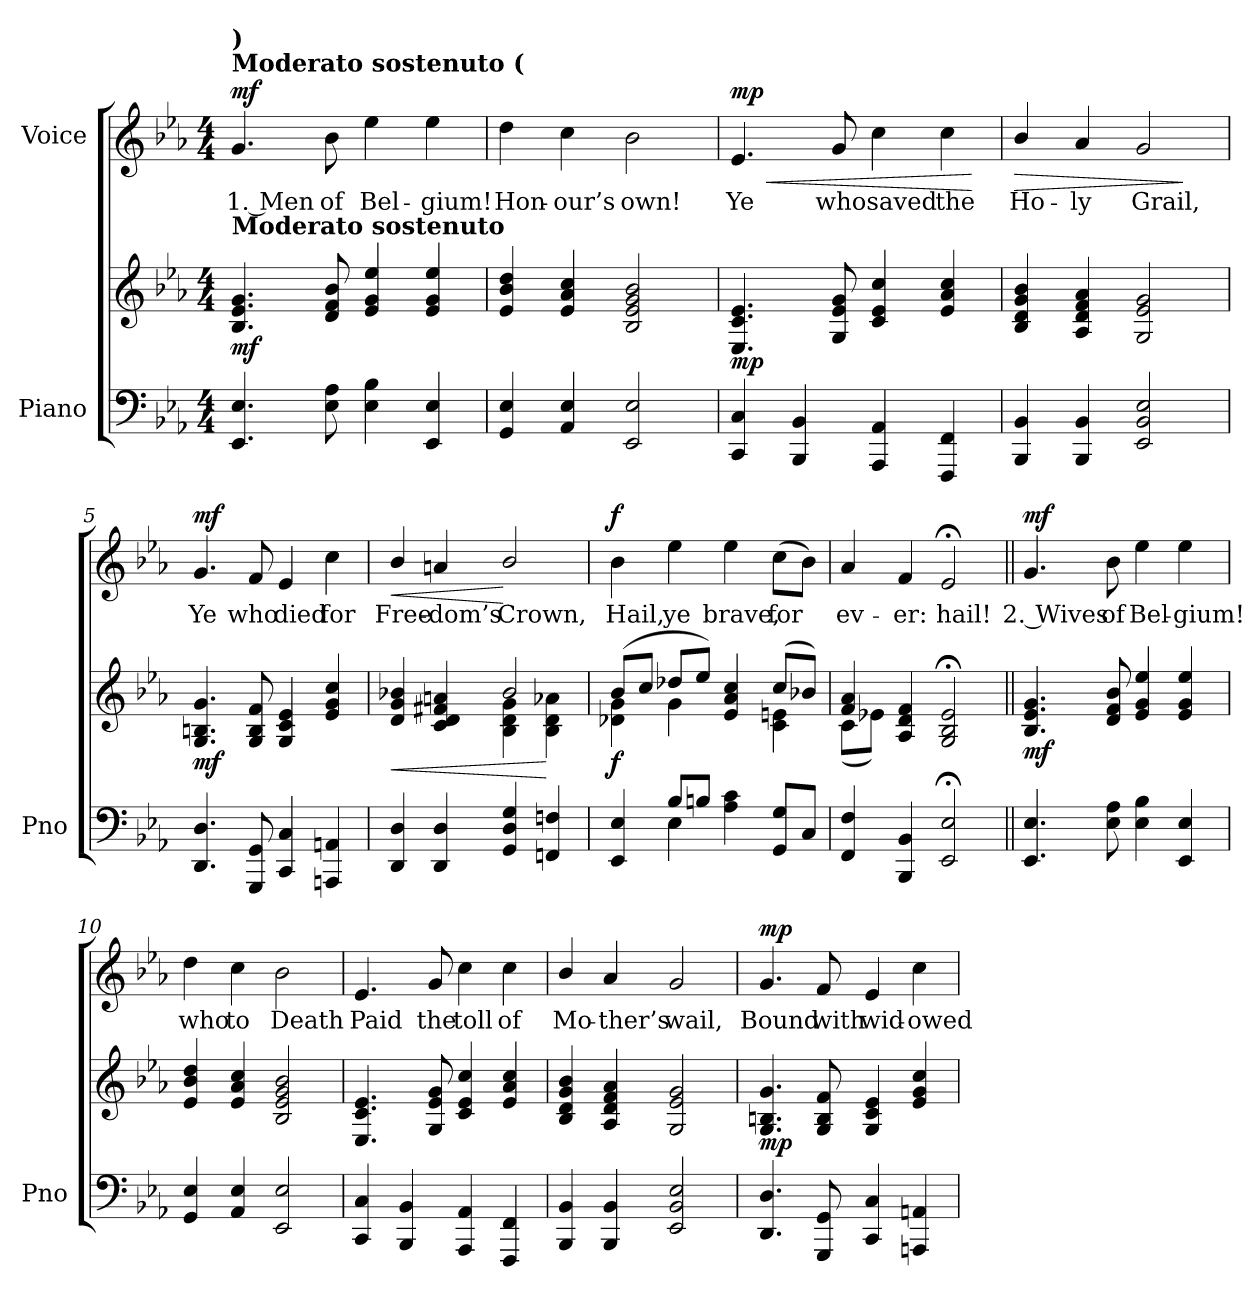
**kern	**kern	**dynam	**kern	**text	**dynam
*part2	*part2	*part2	*part1	*part1	*part1
*staff3	*staff2	*staff2/3	*staff1	*staff1	*staff1
*I"Piano	*	*	*I"Voice	*	*
*I'Pno	*	*	*	*	*
*clefF4	*clefG2	*	*clefG2	*	*
*k[b-e-a-]	*k[b-e-a-]	*	*k[b-e-a-]	*	*
*M4/4	*M4/4	*	*M4/4	*	*
*MM62	*MM62	*	*MM62	*	*
=1	=1	=1	=1	=1	=1
!	!	!	!LO:TX:a:B:t=Moderato sostenuto (	!	!
!	!	!	!LO:TX:a:B:t=)	!	!
!	!LO:TX:a:B:t=Moderato sostenuto	!	!	!	!
!	!	!LO:DY:b	!	!LO:LY:b	!LO:DY:a
4.EE-/ 4.E-/	4.B-/ 4.e-/ 4.g/	mf	4.g/	1. Men	mf
!	!	!	!	!LO:LY:b	!
8E-\ 8A-\	8d/ 8f/ 8b-/	.	8b-\	of	.
!	!	!	!	!LO:LY:b	!
4E-\ 4B-\	4e-/ 4g/ 4ee-/	.	4ee-\	Bel-	.
!	!	!	!	!LO:LY:b	!
4EE-/ 4E-/	4e-/ 4g/ 4ee-/	.	4ee-\	-gium!	.
=2	=2	=2	=2	=2	=2
!	!	!	!	!LO:LY:b	!
4GG/ 4E-/	4e-/ 4b-/ 4dd/	.	4dd\	Hon-	.
!	!	!	!	!LO:LY:b	!
4AA-/ 4E-/	4e-/ 4a-/ 4cc/	.	4cc\	-our’s	.
!	!	!	!	!LO:LY:b	!
2EE-/ 2E-/	2B-/ 2e-/ 2g/ 2b-/	.	2b-\	own!	.
=3	=3	=3	=3	=3	=3
!	!	!LO:DY:b	!	!LO:LY:b	!LO:HP:b
!	!	!	!	!	!LO:DY:n=1:a
4CC/ 4C/	4.E-/ 4.c/ 4.e-/	mp	4.e-/	Ye	< mp
4BBB-/ 4BB-/	.	.	.	.	.
!	!	!	!	!LO:LY:b	!
.	8G/ 8e-/ 8g/	.	8g/	who	.
!	!	!	!	!LO:LY:b	!
4AAA-/ 4AA-/	4c/ 4e-/ 4cc/	.	4cc\	saved	.
!	!	!	!	!LO:LY:b	!
4FFF/ 4FF/	4e-/ 4a-/ 4cc/	.	4cc\	the	.
.	.	.	.	.	[
=4	=4	=4	=4	=4	=4
!	!	!	!	!LO:LY:b	!LO:HP:b
4BBB-/ 4BB-/	4B-/ 4d/ 4g/ 4b-/	.	4b-/	Ho-	>
!	!	!	!	!LO:LY:b	!
4BBB-/ 4BB-/	4A-/ 4d/ 4f/ 4a-/	.	4a-/	-ly	.
!	!	!	!	!LO:LY:b	!
2EE-/ 2BB-/ 2E-/	2G/ 2e-/ 2g/	.	2g/	Grail,	.
.	.	.	.	.	]
=5	=5	=5	=5	=5	=5
!	!	!LO:DY:b	!	!LO:LY:b	!LO:DY:a
4.DD/ 4.D/	4.G/ 4.Bn/ 4.g/	mf	4.g/	Ye	mf
!	!	!	!	!LO:LY:b	!
8GGG/ 8GG/	8G/ 8B/ 8f/	.	8f/	who	.
!	!	!	!	!LO:LY:b	!
4CC/ 4C/	4G/ 4c/ 4e-/	.	4e-/	died	.
!	!	!	!	!LO:LY:b	!
4AAAn/ 4AAn/	4e-/ 4g/ 4cc/	.	4cc\	for	.
!!LO:LB:g=z
=6	=6	=6	=6	=6	=6
!	!	!LO:HP:b	!	!LO:LY:b	!LO:HP:b
*	*^	*	*	*	*
4DD/ 4D/	4d/ 4g/ 4b-X/	2ryy	<	4b-/	Free-	<
!	!	!	!	!	!LO:LY:b	!
4DD/ 4D/	4c/ 4d/ 4f#X/ 4an/	.	.	4an/	-dom’s	.
!	!	!	!	!	!LO:LY:b	!
4GG/ 4D/ 4G/	2b-/	4B-\ 4d\ 4g\	.	2b-/	Crown,	[
4FFn/ 4Fn/	.	4B-\ 4d\ 4a-X\	[	.	.	.
=7	=7	=7	=7	=7	=7	=7
*^	*	*	*	*	*	*
!	!	!	!	!LO:DY:b	!	!LO:LY:b	!LO:DY:a
4EE-/ 4E-/	4ryy	(>8b-/L	4d-X\ 4g\	f	4b-\	Hail,	f
.	.	8cc/J	.	.	.	.	.
!	!	!	!	!	!	!LO:LY:b	!
8B-/L	4E-\	8dd-X/L	4g\	.	4ee-\	ye	.
8Bn/J	.	8ee-/J)	.	.	.	.	.
!	!	!	!	!	!	!LO:LY:b	!
4A-\ 4c\	2ryy	4e-/ 4a-/ 4cc/	4ryy	.	4ee-\	brave,	.
!	!	!	!	!	!	!LO:LY:b	!
8GG/ 8G/L	.	(>8cc/L	4c\ 4en\	.	(>8cc\L	for	.
8C/J	.	8b-X/J)	.	.	8b-\J)	.	.
*v	*v	*	*	*	*	*	*
=8	=8	=8	=8	=8	=8	=8
!	!	!	!	!	!LO:LY:b	!
4FF/ 4F/	4f/ 4a-/	(<8c\L	.	4a-/	ev-	.
.	.	8e-X\J)	.	.	.	.
!	!	!	!	!	!LO:LY:b	!
4BBB-/ 4BB-/	4A-/ 4d/ 4f/	2.ryy	.	4f/	-er:	.
!	!	!	!	!	!LO:LY:b	!
2EE-/; 2E-/;	2G/;< 2B-/;< 2e-/;<	.	.	2e-;</	hail!	.
*	*v	*v	*	*	*	*
=9||	=9||	=9||	=9||	=9||	=9||
!	!	!LO:DY:b	!	!LO:LY:b	!LO:DY:a
4.EE-/ 4.E-/	4.B-/ 4.e-/ 4.g/	mf	4.g/	2. Wives	mf
!	!	!	!	!LO:LY:b	!
8E-\ 8A-\	8d/ 8f/ 8b-/	.	8b-\	of	.
!	!	!	!	!LO:LY:b	!
4E-\ 4B-\	4e-/ 4g/ 4ee-/	.	4ee-\	Bel-	.
!	!	!	!	!LO:LY:b	!
4EE-/ 4E-/	4e-/ 4g/ 4ee-/	.	4ee-\	-gium!	.
=10	=10	=10	=10	=10	=10
!	!	!	!	!LO:LY:b	!
4GG/ 4E-/	4e-/ 4b-/ 4dd/	.	4dd\	who	.
!	!	!	!	!LO:LY:b	!
4AA-/ 4E-/	4e-/ 4a-/ 4cc/	.	4cc\	to	.
!	!	!	!	!LO:LY:b	!
2EE-/ 2E-/	2B-/ 2e-/ 2g/ 2b-/	.	2b-\	Death	.
!!LO:LB:g=z
=11	=11	=11	=11	=11	=11
!	!	!	!	!LO:LY:b	!
4CC/ 4C/	4.E-/ 4.c/ 4.e-/	.	4.e-/	Paid	.
4BBB-/ 4BB-/	.	.	.	.	.
!	!	!	!	!LO:LY:b	!
.	8G/ 8e-/ 8g/	.	8g/	the	.
!	!	!	!	!LO:LY:b	!
4AAA-/ 4AA-/	4c/ 4e-/ 4cc/	.	4cc\	toll	.
!	!	!	!	!LO:LY:b	!
4FFF/ 4FF/	4e-/ 4a-/ 4cc/	.	4cc\	of	.
=12	=12	=12	=12	=12	=12
!	!	!	!	!LO:LY:b	!
4BBB-/ 4BB-/	4B-/ 4d/ 4g/ 4b-/	.	4b-/	Mo-	.
!	!	!	!	!LO:LY:b	!
4BBB-/ 4BB-/	4A-/ 4d/ 4f/ 4a-/	.	4a-/	-ther’s	.
!	!	!	!	!LO:LY:b	!
2EE-/ 2BB-/ 2E-/	2G/ 2e-/ 2g/	.	2g/	wail,	.
=13	=13	=13	=13	=13	=13
!	!	!LO:DY:b	!	!LO:LY:b	!LO:DY:a
4.DD/ 4.D/	4.G/ 4.Bn/ 4.g/	mp	4.g/	Bound	mp
!	!	!	!	!LO:LY:b	!
8GGG/ 8GG/	8G/ 8B/ 8f/	.	8f/	with	.
!	!	!	!	!LO:LY:b	!
4CC/ 4C/	4G/ 4c/ 4e-/	.	4e-/	wid-	.
!	!	!	!	!LO:LY:b	!
4AAAn/ 4AAn/	4e-/ 4g/ 4cc/	.	4cc\	-owed	.
=	=	=	=	=	=
*-	*-	*-	*-	*-	*-
